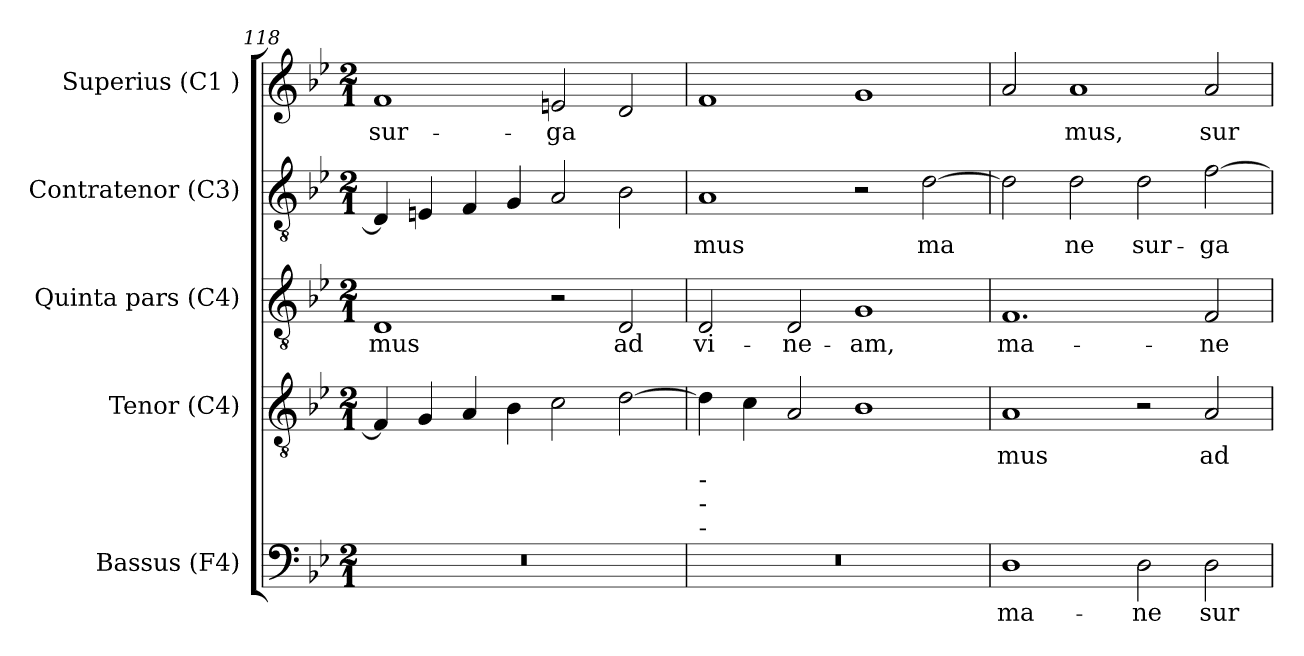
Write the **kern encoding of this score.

**kern	**text	**kern	**text	**kern	**text	**kern	**text	**kern	**text
*part5	*part5	*part4	*part4	*part3	*part3	*part2	*part2	*part1	*part1
*staff5	*staff5	*staff4	*staff4	*staff3	*staff3	*staff2	*staff2	*staff1	*staff1
*I"Bassus (F4)	*	*I"Tenor (C4)	*	*I"Quinta pars (C4)	*	*I"Contratenor (C3)	*	*I"Superius (C1 )	*
*I'B.	*	*I'T.	*	*I'QP.	*	*I'Ct.	*	*I'S.	*
*clefF4	*	*clefGv2	*	*clefGv2	*	*clefGv2	*	*clefG2	*
*k[b-e-]	*	*k[b-e-]	*	*k[b-e-]	*	*k[b-e-]	*	*k[b-e-]	*
*B-:	*	*B-:	*	*B-:	*	*B-:	*	*B-:	*
*M2/1	*	*M2/1	*	*M2/1	*	*M2/1	*	*M2/1	*
=118	=118	=118	=118	=118	=118	=118	=118	=118	=118
!	!	!	!LO:LY:b:cj	!	!LO:LY:b:cj	!	!LO:LY:b:cj	!	!LO:LY:b:cj
0r	.	4F/]	--	1D	-mus	4D/]	--	1f	sur-
!	!	!	!LO:LY:b:cj	!	!	!	!LO:LY:b:cj	!	!
.	.	4G/	--	.	.	4E/	--	.	.
!	!	!	!LO:LY:b:cj	!	!	!	!LO:LY:b:cj	!	!
.	.	4A/	--	.	.	4F/	--	.	.
!	!	!	!LO:LY:b:cj	!	!	!	!LO:LY:b:cj	!	!
.	.	4B-\	--	.	.	4G/	--	.	.
!	!	!	!LO:LY:b:cj	!	!	!	!LO:LY:b:cj	!	!LO:LY:b:cj
.	.	2c\	--	2r	.	2A/	--	2en/	-ga-
!	!	!	!LO:LY:b:cj	!	!LO:LY:b:cj	!	!LO:LY:b:cj	!	!LO:LY:b:cj
.	.	[<2d\	--	2D/	ad	2B-\	--	2d/	--
!!LO:LB:g=z
=119	=119	=119	=119	=119	=119	=119	=119	=119	=119
!LO:TX:a:t=-	!	!	!	!	!	!	!	!	!
!LO:TX:a:t=-	!	!	!	!	!	!	!	!	!
!LO:TX:a:t=-	!	!	!	!	!	!	!	!	!
!	!	!	!LO:LY:b:cj	!	!LO:LY:b:cj	!	!LO:LY:b:cj	!	!LO:LY:b:cj
0r	.	4d\]	--	2D/	vi-	1A	-mus	1f	--
!	!	!	!LO:LY:b:cj	!	!	!	!	!	!
.	.	4c\	--	.	.	.	.	.	.
!	!	!	!LO:LY:b:cj	!	!LO:LY:b:cj	!	!	!	!
.	.	2A/	--	2D/	-ne-	.	.	.	.
!	!	!	!LO:LY:b:cj	!	!LO:LY:b:cj	!	!	!	!LO:LY:b:cj
.	.	1B-	--	1G	-am,	2r	.	1g	--
!	!	!	!	!	!	!	!LO:LY:b:cj	!	!
.	.	.	.	.	.	[>2d\	ma-	.	.
=120	=120	=120	=120	=120	=120	=120	=120	=120	=120
!	!LO:LY:b:cj	!	!LO:LY:b:cj	!	!LO:LY:b:cj	!	!LO:LY:b:cj	!	!LO:LY:b:cj
1D	ma-	1A	-mus	1.F	ma-	2d\]	--	2a/	--
!	!	!	!	!	!	!	!LO:LY:b:cj	!	!LO:LY:b:cj
.	.	.	.	.	.	2d\	-ne	1a	-mus,
!	!LO:LY:b:cj	!	!	!	!	!	!LO:LY:b:cj	!	!
2D\	-ne	2r	.	.	.	2d\	sur-	.	.
!	!LO:LY:b:cj	!	!LO:LY:b:cj	!	!LO:LY:b:cj	!	!LO:LY:b:cj	!	!LO:LY:b:cj
2D\	sur-	2A/	ad	2F/	-ne	[>2f\	-ga-	2a/	sur-
=	=	=	=	=	=	=	=	=	=
*-	*-	*-	*-	*-	*-	*-	*-	*-	*-
